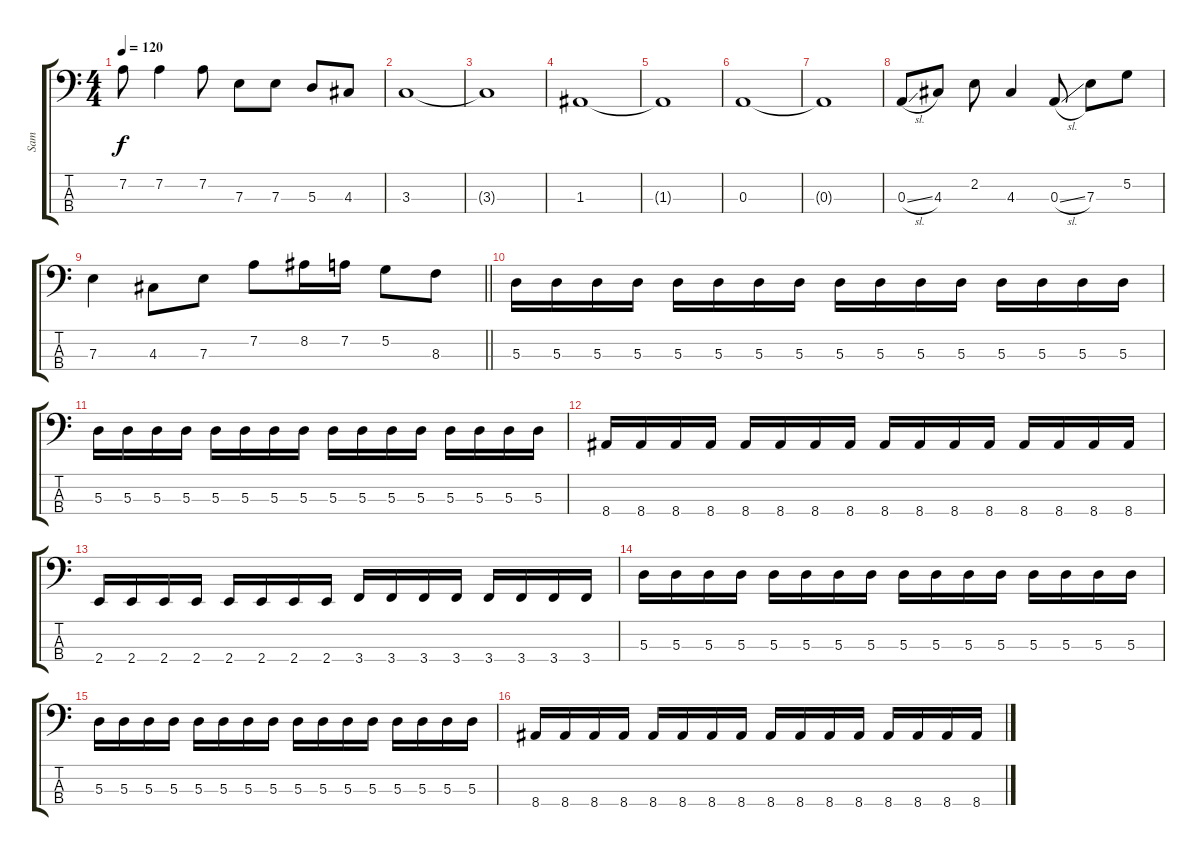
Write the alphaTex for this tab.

\track ("Sam" "Sam") {instrument electricbassfinger}
\staff {score tabs}
\tuning (G2 D2 A1 D1) {hide}
\ts (4 4)
\tempo 120
\clef f4
\ks c
7.2.8{dy f} 7.2.4 7.2.8 7.3.8 7.3.8 5.3.8 4.3.8 |
3.3.1 |
3.3{t}.1 |
1.3.1 |
1.3{t}.1 |
0.3.1 |
0.3{t}.1 |
0.3{sl}.8 4.3.8 2.2.8 4.3.4 0.3{sl}.8 7.3.8 5.2.8 |
\barLineRight lightlight
7.3.4 4.3.8 7.3.8 7.2.8 8.2.16 7.2.16 5.2.8 8.3.8 |
\section ("" "")
5.3.16 5.3.16 5.3.16 5.3.16 5.3.16 5.3.16 5.3.16 5.3.16 5.3.16 5.3.16 5.3.16 5.3.16 5.3.16 5.3.16 5.3.16 5.3.16 |
5.3.16 5.3.16 5.3.16 5.3.16 5.3.16 5.3.16 5.3.16 5.3.16 5.3.16 5.3.16 5.3.16 5.3.16 5.3.16 5.3.16 5.3.16 5.3.16 |
8.4.16 8.4.16 8.4.16 8.4.16 8.4.16 8.4.16 8.4.16 8.4.16 8.4.16 8.4.16 8.4.16 8.4.16 8.4.16 8.4.16 8.4.16 8.4.16 |
2.4.16 2.4.16 2.4.16 2.4.16 2.4.16 2.4.16 2.4.16 2.4.16 3.4.16 3.4.16 3.4.16 3.4.16 3.4.16 3.4.16 3.4.16 3.4.16 |
5.3.16 5.3.16 5.3.16 5.3.16 5.3.16 5.3.16 5.3.16 5.3.16 5.3.16 5.3.16 5.3.16 5.3.16 5.3.16 5.3.16 5.3.16 5.3.16 |
5.3.16 5.3.16 5.3.16 5.3.16 5.3.16 5.3.16 5.3.16 5.3.16 5.3.16 5.3.16 5.3.16 5.3.16 5.3.16 5.3.16 5.3.16 5.3.16 |
8.4.16 8.4.16 8.4.16 8.4.16 8.4.16 8.4.16 8.4.16 8.4.16 8.4.16 8.4.16 8.4.16 8.4.16 8.4.16 8.4.16 8.4.16 8.4.16
